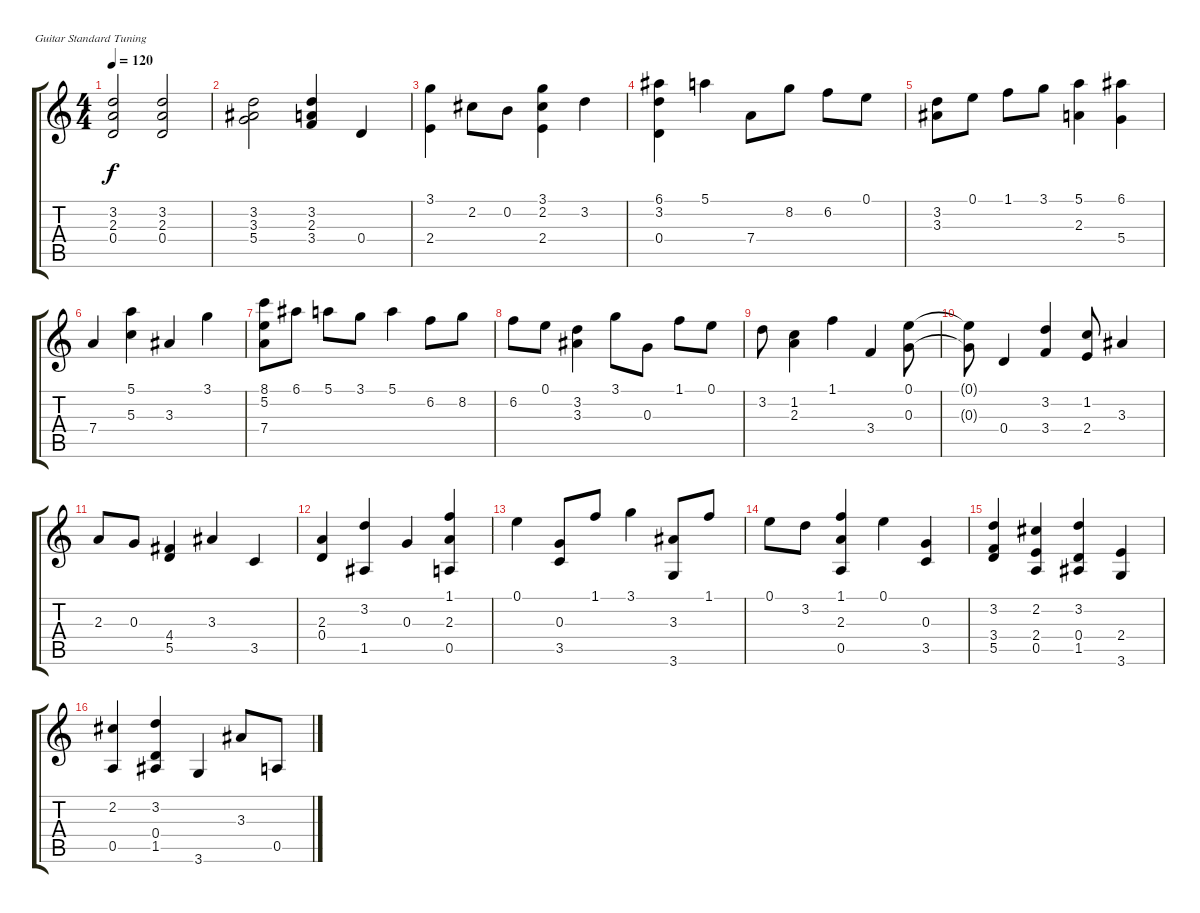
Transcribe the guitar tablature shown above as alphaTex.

\defaultSystemsLayout 4
\bracketExtendMode groupsimilarinstruments
\firstSystemTrackNameOrientation horizontal
\otherSystemsTrackNameOrientation horizontal
\track "" {instrument acousticguitarnylon}
\staff {score tabs}
\tuning (E4 B3 G3 D3 A2 E2)
\ts (4 4)
\tempo 120
\clef g2
\ks c
(3.2 2.3 0.4).2{dy f instrument acousticguitarnylon} (3.2 2.3 0.4).2 |
(3.2 3.3 5.4).2 (3.2 2.3 3.4).4 0.4.4 |
(3.1 2.4).4 2.2.8 0.2.8 (3.1 2.2 2.4).4 3.2.4 |
(6.1 3.2 0.4).4 5.1.4 7.4.8 8.2.8 6.2.8 0.1.8 |
(3.2 3.3).8 0.1.8 1.1.8 3.1.8 (5.1 2.3).4 (6.1 5.4).4 |
7.4.4 (5.1 5.3).4 3.3.4 3.1.4 |
(8.1 5.2 7.4).8 6.1.8 5.1.8 3.1.8 5.1.4 6.2.8 8.2.8 |
6.2.8 0.1.8 (3.2 3.3).4 3.1.8 0.3.8 1.1.8 0.1.8 |
3.2.8 (1.2 2.3).4 1.1.4 3.4.4 (0.1 0.3).8 |
(0.1{t} 0.3{t}).8 0.4.4 (3.2 3.4).4 (1.2 2.4).8 3.3.4 |
2.3.8 0.3.8 (4.4 5.5).4 3.3.4 3.5.4 |
(2.3 0.4).4 (3.2 1.5).4 0.3.4 (1.1 2.3 0.5).4 |
0.1.4 (0.3 3.5).8 1.1.8 3.1.4 (3.3 3.6).8 1.1.8 |
0.1.8 3.2.8 (1.1 2.3 0.5).4 0.1.4 (0.3 3.5).4 |
(3.2 3.4 5.5).4 (2.2 2.4 0.5).4 (3.2 0.4 1.5).4 (3.6 2.4).4 |
(0.5 2.2).4 (0.4 3.2 1.5).4 3.6.4 3.3.8 0.5.8
